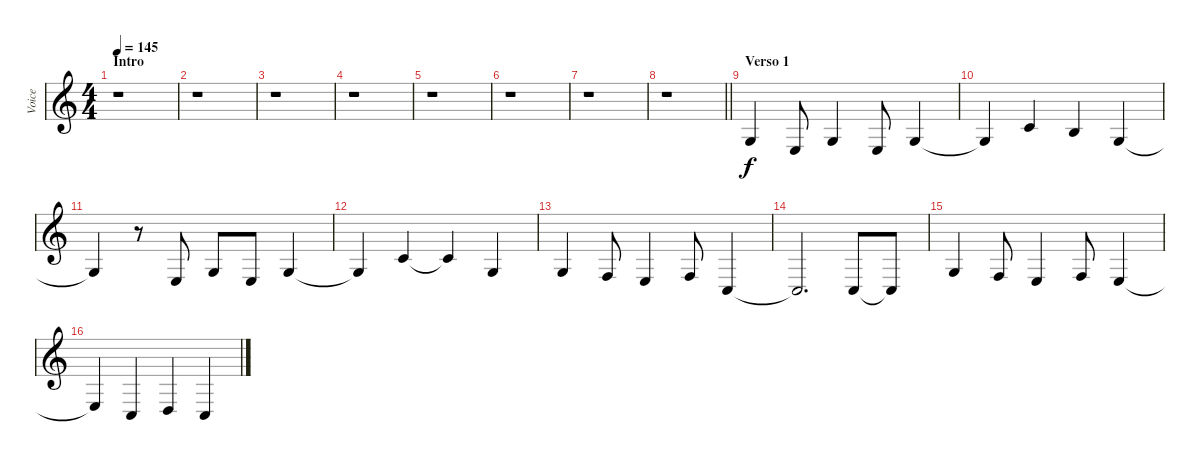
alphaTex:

\track ("Voice" "Voice") {instrument whistle}
\staff {score}
\tuning (E4 B3 G3 D3 A2 E2) {hide}
\ts (4 4)
\section ("" "Intro")
\tempo 145
\clef g2
\ks c
r.1{dy f instrument whistle} |
r.1 |
r.1 |
r.1 |
r.1 |
r.1 |
r.1 |
\barLineRight lightlight
r.1 |
\section ("" "Verso 1")
5.4.4 2.4.8 5.4.4 2.4.8 5.4.4 |
5.4{t}.4 5.3.4 4.3.4 0.3.4 |
0.3{t}.4 r.8 2.4.8 5.4.8 2.4.8 5.4.4 |
5.4{t}.4 5.3.4 5.3{t}.4 0.3.4 |
0.3.4 3.4.8 2.4.4 3.4.8 3.5.4 |
3.5{t}.2{d} 3.5.8 3.5{t}.8 |
5.4.4 3.4.8 2.4.4 3.4.8 2.4.4 |
2.4{t}.4 3.5.4 5.5.4 3.5.4
